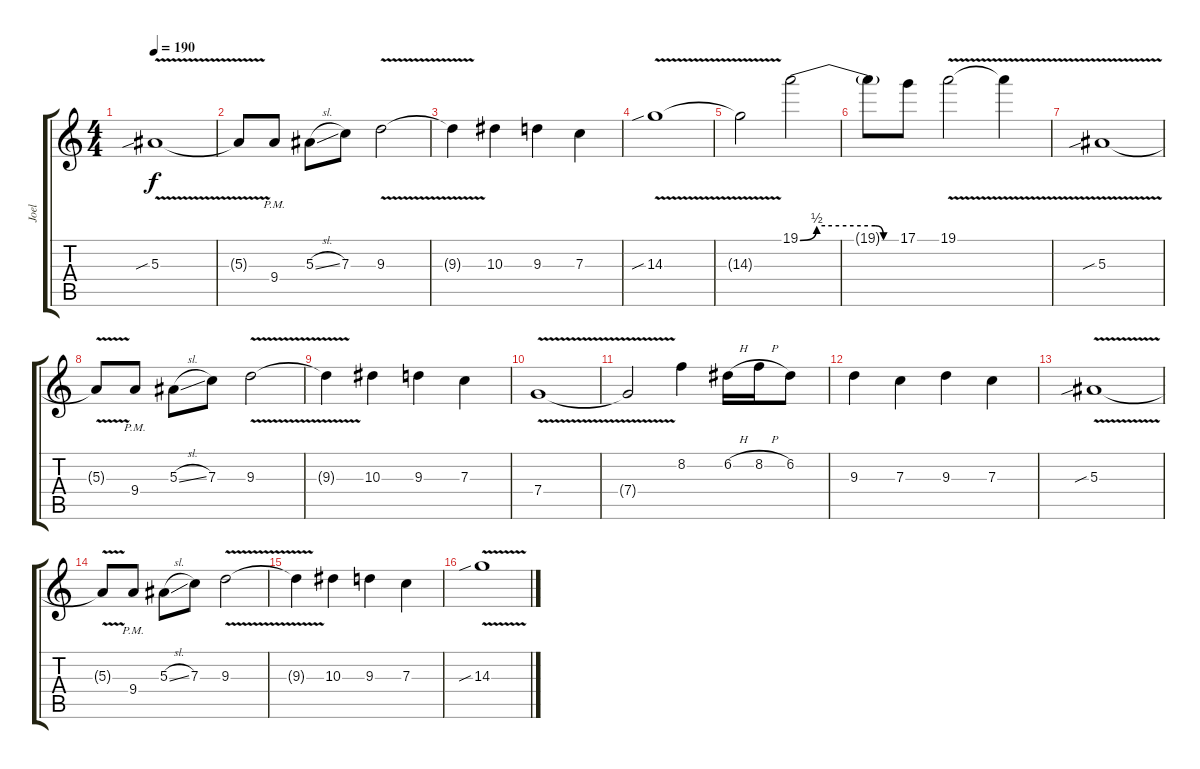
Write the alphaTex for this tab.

\track ("Joel" "Joel") {instrument distortionguitar}
\staff {score tabs}
\tuning (D4 A3 F3 C3 G2 C2) {hide}
\ts (4 4)
\tempo 190
\clef g2
\ks c
5.3{v sib}.1{dy f} |
5.3{t}.8 9.4{pm}.8 5.3{sl}.8 7.3.8 9.3{v}.2 |
9.3{t}.4 10.3.4 9.3.4 7.3.4 |
14.3{v sib}.1 |
14.3{t}.2 19.1{be (custom 0 0 10 2 15 2 45 2 50 0 58 0 60 0)}.2 |
19.1{t}.8 17.1.8 19.1{v}.2 19.1{t}.4 |
5.3{v sib}.1 |
5.3{t}.8 9.4{pm}.8 5.3{sl}.8 7.3.8 9.3{v}.2 |
9.3{t}.4 10.3.4 9.3.4 7.3.4 |
7.4{v}.1 |
7.4{t}.2 8.2.4 6.2{h}.16 8.2{h}.16 6.2.8 |
9.3.4 7.3.4 9.3.4 7.3.4 |
5.3{v sib}.1 |
5.3{t}.8 9.4{pm}.8 5.3{sl}.8 7.3.8 9.3{v}.2 |
9.3{t}.4 10.3.4 9.3.4 7.3.4 |
14.3{v sib}.1
